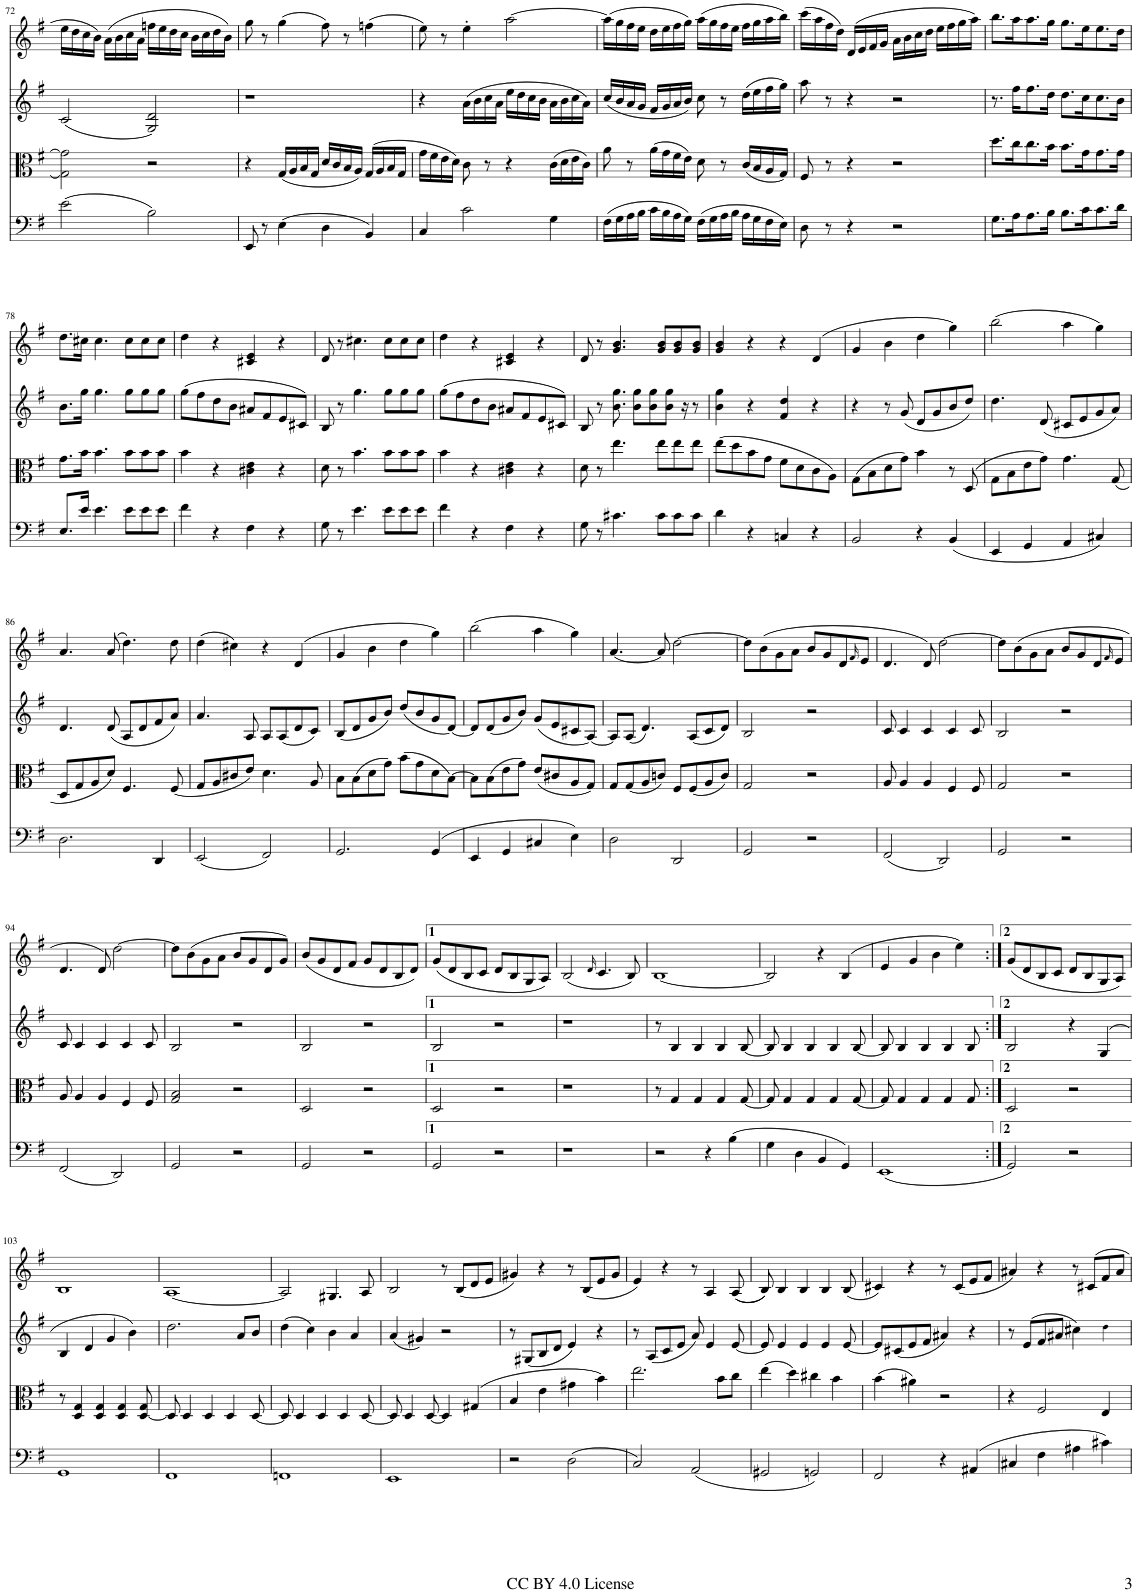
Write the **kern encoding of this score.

**kern	**kern	**kern	**kern
*part4	*part3	*part2	*part1
*staff4	*staff3	*staff2	*staff1
*I"Cello	*I"Viola	*I"Violin II	*I"Violin I
*	*I'Vla	*I'Vln	*I'Vln
!!LO:PB:g=z
*clefF4	*clefC3	*clefG2	*clefG2
*k[f#]	*k[f#]	*k[f#]	*k[f#]
*M4/4	*M4/4	*M4/4	*M4/4
*met(c)	*met(c)	*met(c)	*met(c)
=72	=72	=72	=72
(2e\	2G\] 2g\]	(2c/	16ee\LL
.	.	.	16dd\
.	.	.	16cc\
.	.	.	16b\JJ
.	.	.	(16a\LL
.	.	.	16b\
.	.	.	16cc\
.	.	.	16a\JJ
2B\)	2r	2G/ 2d/)	16ffn\LL
.	.	.	16ee\
.	.	.	16dd\
.	.	.	16cc\JJ
.	.	.	16b\LL
.	.	.	16cc\
.	.	.	16dd\
.	.	.	16b\JJ)
=73	=73	=73	=73
8EE/	4r	1r	8gg\
8r	.	.	8r
(4E\	(16G/LL	.	(4gg\
.	16A/	.	.
.	16B/	.	.
.	16G/JJ	.	.
4D\	16d/LL	.	8ff#\)
.	16c/	.	.
.	16B/	.	8r
.	16A/JJ)	.	.
4BB/)	(>16G/LL	.	(4ffn\
.	16A/	.	.
.	16B/	.	.
.	16G/JJ	.	.
=74	=74	=74	=74
4C/	16g\LL	4r	8ee\)
.	16f#\	.	.
.	16e\	.	8r
.	16d\JJ)	.	.
2c\	8c\	(16a\LL	4ee'\
.	.	16b\	.
.	8r	16cc\	.
.	.	16a\JJ	.
.	4r	16ee\LL	[2aa\
.	.	16dd\	.
.	.	16cc\	.
.	.	16b\JJ	.
4G\	(16c\LL	16a\LL	.
.	16d\	16b\	.
.	16e\	16cc\	.
.	16c\JJ)	16a\JJ)	.
=75	=75	=75	=75
(16F#\LL	8a\	(16cc/LL	(16aa\LL]
16G\	.	16b/	16gg\
16A\	8r	16a/	16ff#\
16B\JJ	.	16g/JJ	16ee\JJ
16c\LL	(16a\LL	16f#/LL	16dd\LL
16B\	16g\	16g/	16ee\
16A\	16f#\	16a/	16ff#\
16G\JJ)	16e\JJ)	16b/JJ)	16gg\JJ)
(16F#\LL	8d\	8cc\	(16aa\LL
16G\	.	.	16gg\
16A\	8r	8r	16ff#\
16B\JJ	.	.	16ee\JJ
16A\LL	(16c/LL	(16dd\LL	16ff#\LL
16G\	16B/	16ee\	16gg\
16F#\	16A/	16ff#\	16aa\
16E\JJ)	16G/JJ)	16gg\JJ)	16bb\JJ)
=76	=76	=76	=76
8D\	8F#/	8aa\	(16ccc\LL
.	.	.	16aa\
8r	8r	8r	16ff#\
.	.	.	16dd\JJ)
4r	4r	4r	(16d/LL
.	.	.	16e/
.	.	.	16f#/
.	.	.	16g/JJ
2r	2r	2r	16a\LL
.	.	.	16b\
.	.	.	16cc\
.	.	.	16dd\JJ
.	.	.	16ee\LL
.	.	.	16ff#\
.	.	.	16gg\
.	.	.	16aa\JJ)
=77	=77	=77	=77
8.G\L	8.dd\L	8.r	8.bb\L
16A\K	16cc\K	16ff#\KL	16aa\K
8.A\	8.cc\	8.ff#\	8.aa\
16B\Jk	16b\Jk	16dd\Jk	16gg\Jk
8.B\L	8.b\L	8.dd\L	8.gg\L
16c\K	16g\K	16cc\K	16ee\K
8.c\	8.g\	8.cc\	8.ee\
16d\Jk	16g\Jk	16b\Jk	16dd\Jk
!!LO:LB:g=z
=78	=78	=78	=78
8.E/L	8.g\L	8.b\L	8.dd\L
16e/Jk	16b\Jk	16gg\Jk	16cc#X\Jk
4.e\	4.b\	4.gg\	4.cc#\
8e\L	8b\L	8gg\L	8cc#\L
8e\	8b\	8gg\	8cc#\
8e\J	8b\J	8gg\J	8cc#\J
=79	=79	=79	=79
4f#\	4b\	(8gg\L	4dd\
.	.	8ff#\	.
4r	4r	8dd\	4r
.	.	8b\J	.
4F#\	4c#X\ 4e\	8a#X/L	4c#X/ 4e/
.	.	8f#/	.
4r	4r	8e/	4r
.	.	8c#X/J)	.
=80	=80	=80	=80
8G\	8d\	8B/	8d/
8r	8r	8r	8r
4.e\	4.b\	4.gg\	4.cc#X\
8e\L	8b\L	8gg\L	8cc#\L
8e\	8b\	8gg\	8cc#\
8e\J	8b\J	8gg\J	8cc#\J
=81	=81	=81	=81
4f#\	4b\	(8gg\L	4dd\
.	.	8ff#\	.
4r	4r	8dd\	4r
.	.	8b\J	.
4F#\	4c#X\ 4e\	8a#X/L	4c#X/ 4e/
.	.	8f#/	.
4r	4r	8e/	4r
.	.	8c#X/J)	.
=82	=82	=82	=82
8G\	8d\	8B/	8d/
8r	8r	8r	8r
4.c#X\	4.ee\	8.b\ 8.gg\	4.g/ 4.b/
.	.	8b\ 8gg\L	.
.	.	8b\ 8gg\	.
8c#\L	8ee\L	.	8g/ 8b/L
.	.	8b\ 8gg\J	.
8c#\	8ee\	.	8g/ 8b/
.	.	16r	.
8c#\J	8ee\J	8r	8g/ 8b/J
=83	=83	=83	=83
4d\	(8ee\L	4b\ 4gg\	4g/ 4b/
.	8dd\	.	.
4r	8b\	4r	4r
.	8g\J	.	.
4Cn/	8f#\L	4f#/ 4dd/	4r
.	8d\	.	.
4r	8c\	4r	(4d/
.	8A\J)	.	.
=84	=84	=84	=84
2BB/	(8G\L	4r	4g/
.	8B\	.	.
.	8d\	8r	4b\
.	8g\J)	(8g/	.
4r	4b\	8d/L	4dd\
.	.	8g/	.
(4BB/	8r	8b/	4gg\)
.	(>8D/	8dd/J)	.
=85	=85	=85	=85
4EE/	8G\L	4.dd\	(2bb\
.	8B\	.	.
4GG/	8e\	.	.
.	8g\J)	(8d/	.
4AA/	4.g\	8c#X/L	4aa\
.	.	8e/	.
4C#X/)	.	8g/	4gg\)
.	(8G/	8a/J)	.
!!LO:LB:g=z
=86	=86	=86	=86
2.D\	8D/L	4.d/	4.a/
.	8G/	.	.
.	8A/	.	.
.	8d/J)	(8d/	(8a/
.	4.F#/	8A/L	4.dd\)
.	.	8d/	.
4DD/	.	8f#/	.
.	(8F#/	8a/J)	8dd\
=87	=87	=87	=87
(2EE/	8G/L	4.a/	(4dd\
.	8A/	.	.
.	8c#X/	.	4cc#X\)
.	8e/J)	8A/	.
2FF#/)	4.d\	8A/L	4r
.	.	(8A/	.
.	.	8d/	(>4d/
.	8A/	8c/J)	.
=88	=88	=88	=88
2.GG/	8B\L	(8B/L	4g/
.	(8B\	8d/	.
.	8d\	8g/	4b\
.	8g\J)	8b/J)	.
.	(8b\L	(8dd/L	4dd\
.	8g\	8b/	.
(>4GG/	8d\	8g/	4gg\)
.	[8B\J)	[8d/J)	.
=89	=89	=89	=89
4EE/	8B\L]	8d/L]	(2bb\
.	(8B\	(8d/	.
4GG/	8e\	8g/	.
.	8g\J)	8b/J)	.
4C#X/	(8e/L	(8g/L	4aa\
.	8c#X/	8e/	.
4E\)	8A/	8c#X/	4gg\)
.	8G/J)	[8A/J)	.
=90	=90	=90	=90
2D\	8G/L	8A/L]	[4.a/
.	(8G/	(8A/J	.
.	8A/	4.d/)	.
.	8cn/J)	.	8a/]
2DD/	8F#/L	.	[2dd\
.	(8F#/	(8A/L	.
.	8A/	8c/	.
.	8c/J)	8d/J)	.
=91	=91	=91	=91
2GG/	2G/	2B/	8dd\L]
.	.	.	(8b\
.	.	.	8g\
.	.	.	8a\J
2r	2r	2r	8b/L
.	.	.	8g/
.	.	.	8d/
.	.	.	16qf#/
.	.	.	8e/J
=92	=92	=92	=92
(2FF#/	8A/	8c/	4.d/
.	4A/	4c/	.
.	4A/	4c/	8d/)
2DD/)	.	.	[2dd\
.	4F#/	4c/	.
.	8F#/	8c/	.
=93	=93	=93	=93
2GG/	2G/	2B/	8dd\L]
.	.	.	(8b\
.	.	.	8g\
.	.	.	8a\J
2r	2r	2r	8b/L
.	.	.	8g/
.	.	.	8d/
.	.	.	16qf#/
.	.	.	8e/J
!!LO:LB:g=z
=94	=94	=94	=94
(2FF#/	8A/	8c/	4.d/
.	4A/	4c/	.
.	4A/	4c/	8d/)
2DD/)	.	.	[2dd\
.	4F#/	4c/	.
.	8F#/	8c/	.
=95	=95	=95	=95
2GG/	2G/ 2B/	2B/	8dd\L]
.	.	.	(8b\
.	.	.	8g\
.	.	.	8a\J
2r	2r	2r	8b/L
.	.	.	8g/
.	.	.	8d/
.	.	.	8g/J)
=96	=96	=96	=96
2GG/	2D/	2B/	(8b/L
.	.	.	8g/
.	.	.	8d/
.	.	.	8f#/J
2r	2r	2r	8g/L
.	.	.	8d/
.	.	.	8B/
.	.	.	8d/J)
=97	=97	=97	=97
2GG/	2D/	2B/	(8g/L
.	.	.	8d/
.	.	.	8B/
.	.	.	8c/J
2r	2r	2r	8d/L
.	.	.	8B/
.	.	.	8G/
.	.	.	8A/J)
=98	=98	=98	=98
1r	1r	1r	(2B/
.	.	.	16qd/
.	.	.	4.c/
.	.	.	8B/)
=99	=99	=99	=99
2r	8r	8r	[1B
.	4G/	4B/	.
.	4G/	4B/	.
4r	.	.	.
.	4G/	4B/	.
(4B\	.	.	.
.	[8G/	[8B/	.
=100	=100	=100	=100
4G\	8G/]	8B/]	2B/]
.	4G/	4B/	.
4D\	.	.	.
.	4G/	4B/	.
4BB/	.	.	4r
.	4G/	4B/	.
4GG/)	.	.	(>4B/
.	[8G/	[8B/	.
=101	=101	=101	=101
(1EE	8G/]	8B/]	4e/
.	4G/	4B/	.
.	.	.	4g/
.	4G/	4B/	.
.	.	.	4b\
.	4G/	4B/	.
.	.	.	4ee\)
.	8G/	8B/	.
=102:|!	=102:|!	=102:|!	=102:|!
2GG/)	2D/	2B/	(8g/L
.	.	.	8d/
.	.	.	8B/
.	.	.	8c/J
2r	2r	4r	8d/L
.	.	.	8B/
.	.	(>4G/	8G/
.	.	.	8A/J)
!!LO:LB:g=z
=103	=103	=103	=103
1GG	8r	4B/	1B
.	4D/ 4G/	.	.
.	.	4d/	.
.	4D/ 4G/	.	.
.	.	4g/	.
.	4D/ 4G/	.	.
.	.	4b\)	.
.	[8D/ 8G/	.	.
=104	=104	=104	=104
1FF#	8D/]	2.dd\	[1A
.	4D/	.	.
.	4D/	.	.
.	4D/	.	.
.	.	8a/L	.
.	[8D/	8b/J	.
=105	=105	=105	=105
1FFn	8D/]	(4dd\	2A/]
.	4D/	.	.
.	.	4cc\)	.
.	4D/	.	.
.	.	4b\	4.G#X/
.	4D/	.	.
.	.	4a/	.
.	[8D/	.	8A/
=106	=106	=106	=106
1EE	8D/]	(4a/	2B/
.	4D/	.	.
.	.	4g#X/)	.
.	[8D/	.	.
.	4D/]	2r	8r
.	.	.	(8B/L
.	(>4G#X/	.	8d/
.	.	.	8e/J
=107	=107	=107	=107
2r	4B/	8r	4g#X/)
.	.	(8G#X/L	.
.	4e\	8B/	4r
.	.	8d/J	.
(2D\	4g#X\	4e/)	8r
.	.	.	(8B/L
.	4b\)	4r	8e/
.	.	.	8g#/J
=108	=108	=108	=108
2C/)	2.ee\	8r	4e/)
.	.	(8A/L	.
.	.	8c/	4r
.	.	8e/J	.
(2AA/	.	8a/)	8r
.	.	4e/	4A/
.	8b\L	.	.
.	8cc\J	[8e/	((8A/
=109	=109	=109	=109
2GG#X/	(4ee\	8e/]	8B/))
.	.	4e/	4B/
.	4dd\)	.	.
.	.	4e/	4B/
2GGn/)	4cc#X\	.	.
.	.	4e/	4B/
.	4b\	.	.
.	.	[8e/	(8B/
=110	=110	=110	=110
2FF#/	(4b\	8e/L]	4c#X/)
.	.	(8c#X/	.
.	4a#X\)	8e/	4r
.	.	8f#/J	.
4r	2r	4a#X/)	8r
.	.	.	(8c#/L
(>4AA#X/	.	4r	8e/
.	.	.	8f#/J
=111	=111	=111	=111
4C#X/	4r	8r	4a#X/)
.	.	(8e/L	.
4F#\	2F#/	8f#/	4r
.	.	8a#X/J	.
4A#X\	.	4cc#X\)	8r
.	.	.	8c#X/L
4c#X\)	4E/	4dd!\	8f#/
.	.	.	8a#/J
=	=	=	=
*-	*-	*-	*-
